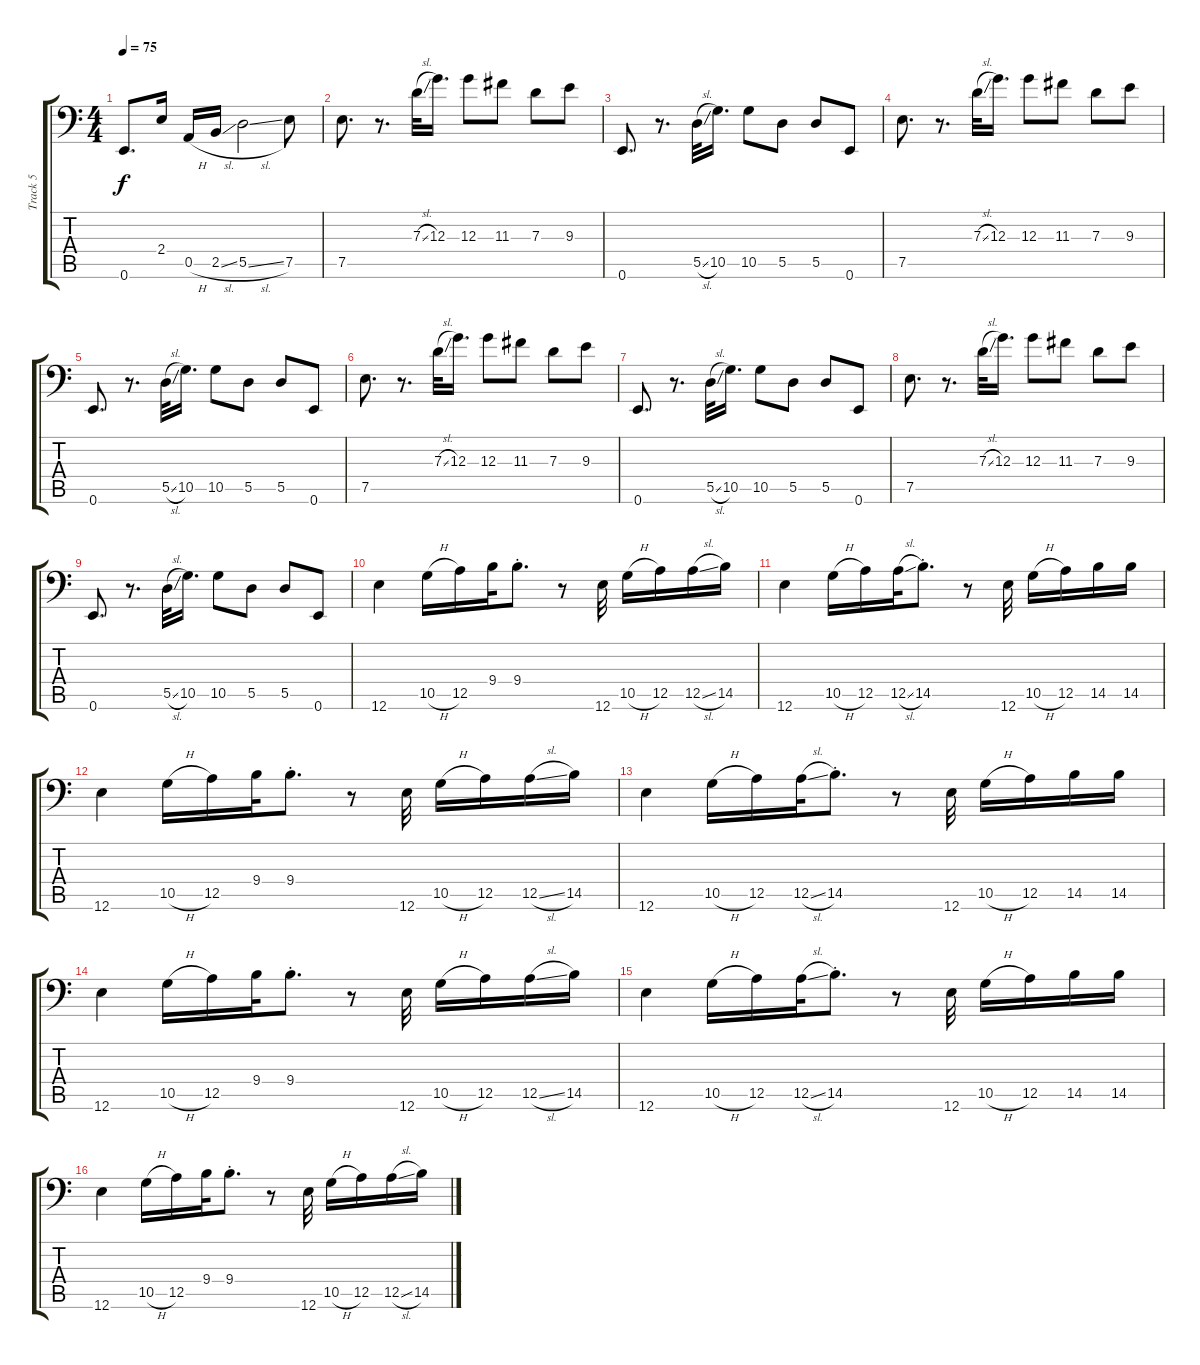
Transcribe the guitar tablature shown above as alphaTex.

\track ("Track 5" "Track 5") {instrument electricbassfinger}
\staff {score tabs}
\tuning (E3 B3 G2 D2 A1 E1) {hide}
\ts (4 4)
\tempo 75
\clef f4
\ks c
0.6.8{d dy f} 2.4.16 0.5{h}.16 2.5{sl}.16 5.5{sl}.2 7.5.8 |
7.5.8{d} r.8{d} 7.3{sl}.32 12.3.16{d} 12.3.8 11.3.8 7.3.8 9.3.8 |
0.6.8{d} r.8{d} 5.5{sl}.32 10.5.16{d} 10.5.8 5.5.8 5.5.8 0.6.8 |
7.5.8{d} r.8{d} 7.3{sl}.32 12.3.16{d} 12.3.8 11.3.8 7.3.8 9.3.8 |
0.6.8{d} r.8{d} 5.5{sl}.32 10.5.16{d} 10.5.8 5.5.8 5.5.8 0.6.8 |
7.5.8{d} r.8{d} 7.3{sl}.32 12.3.16{d} 12.3.8 11.3.8 7.3.8 9.3.8 |
0.6.8{d} r.8{d} 5.5{sl}.32 10.5.16{d} 10.5.8 5.5.8 5.5.8 0.6.8 |
7.5.8{d} r.8{d} 7.3{sl}.32 12.3.16{d} 12.3.8 11.3.8 7.3.8 9.3.8 |
0.6.8{d} r.8{d} 5.5{sl}.32 10.5.16{d} 10.5.8 5.5.8 5.5.8 0.6.8 |
12.6.4 10.5{h}.16 12.5.16 9.4.32 9.4{st}.8{d} r.8 12.6.32 10.5{h}.16 12.5.16 12.5{sl}.16 14.5.16 |
12.6.4 10.5{h}.16 12.5.16 12.5{sl}.32 14.5{st}.8{d} r.8 12.6.32 10.5{h}.16 12.5.16 14.5.16 14.5.16 |
12.6.4 10.5{h}.16 12.5.16 9.4.32 9.4{st}.8{d} r.8 12.6.32 10.5{h}.16 12.5.16 12.5{sl}.16 14.5.16 |
12.6.4 10.5{h}.16 12.5.16 12.5{sl}.32 14.5{st}.8{d} r.8 12.6.32 10.5{h}.16 12.5.16 14.5.16 14.5.16 |
12.6.4 10.5{h}.16 12.5.16 9.4.32 9.4{st}.8{d} r.8 12.6.32 10.5{h}.16 12.5.16 12.5{sl}.16 14.5.16 |
12.6.4 10.5{h}.16 12.5.16 12.5{sl}.32 14.5{st}.8{d} r.8 12.6.32 10.5{h}.16 12.5.16 14.5.16 14.5.16 |
12.6.4 10.5{h}.16 12.5.16 9.4.32 9.4{st}.8{d} r.8 12.6.32 10.5{h}.16 12.5.16 12.5{sl}.16 14.5.16
